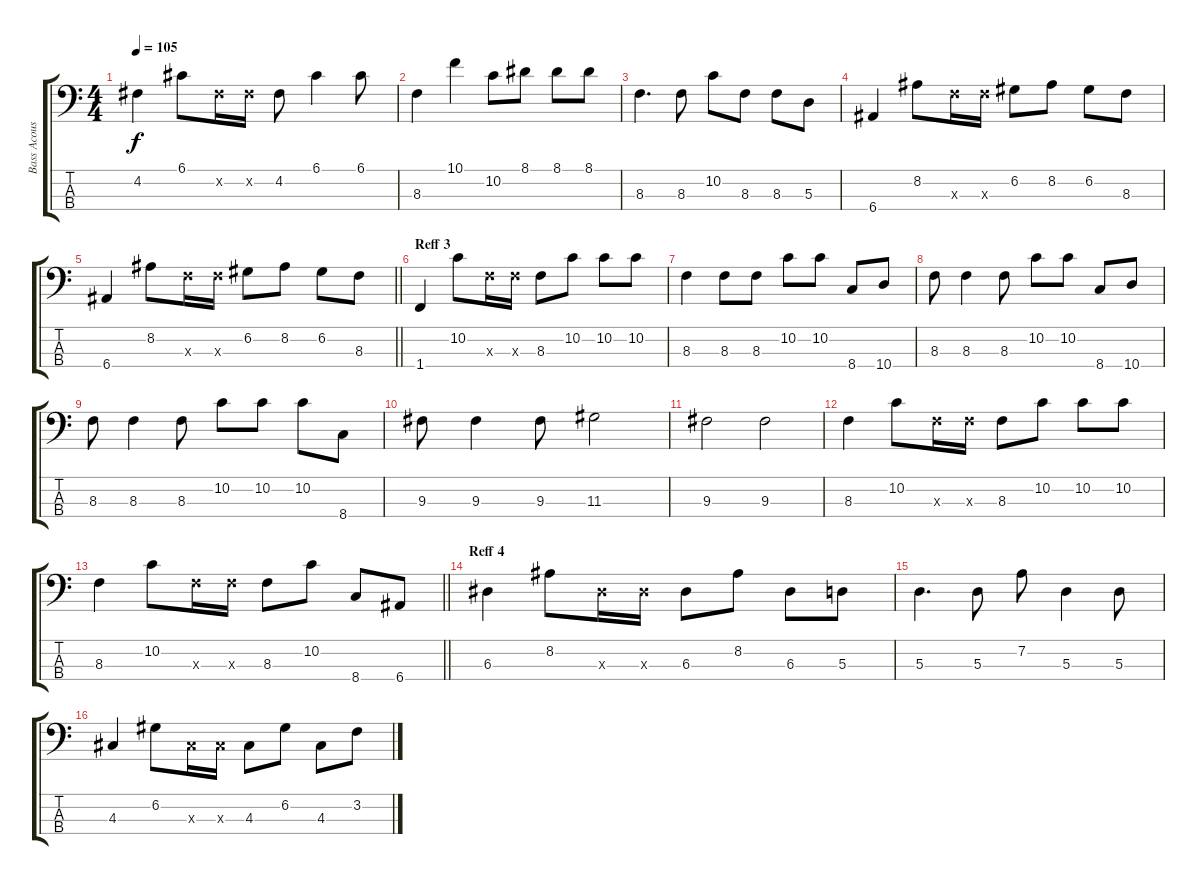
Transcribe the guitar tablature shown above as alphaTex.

\track ("Bass Acoustic" "Bass Acous") {instrument acousticbass}
\staff {score tabs}
\tuning (G2 D2 A1 E1) {hide}
\ts (4 4)
\tempo 105
\clef f4
\ks c
4.2.4{dy f} 6.1.8 4.2{x}.16 4.2{x}.16 4.2.8 6.1.4 6.1.8 |
8.3.4 10.1.4 10.2.8 8.1.8 8.1.8 8.1.8 |
8.3.4{d} 8.3.8 10.2.8 8.3.8 8.3.8 5.3.8 |
6.4.4 8.2.8 8.3{x}.16 8.3{x}.16 6.2.8 8.2.8 6.2.8 8.3.8 |
\barLineRight lightlight
6.4.4 8.2.8 8.3{x}.16 8.3{x}.16 6.2.8 8.2.8 6.2.8 8.3.8 |
\section ("" "Reff 3")
1.4.4 10.2.8 8.3{x}.16 8.3{x}.16 8.3.8 10.2.8 10.2.8 10.2.8 |
8.3.4 8.3.8 8.3.8 10.2.8 10.2.8 8.4.8 10.4.8 |
8.3.8 8.3.4 8.3.8 10.2.8 10.2.8 8.4.8 10.4.8 |
8.3.8 8.3.4 8.3.8 10.2.8 10.2.8 10.2.8 8.4.8 |
9.3.8 9.3.4 9.3.8 11.3.2 |
9.3.2 9.3.2 |
8.3.4 10.2.8 8.3{x}.16 8.3{x}.16 8.3.8 10.2.8 10.2.8 10.2.8 |
\barLineRight lightlight
8.3.4 10.2.8 8.3{x}.16 8.3{x}.16 8.3.8 10.2.8 8.4.8 6.4.8 |
\section ("" "Reff 4")
6.3.4 8.2.8 6.3{x}.16 6.3{x}.16 6.3.8 8.2.8 6.3.8 5.3.8 |
5.3.4{d} 5.3.8 7.2.8 5.3.4 5.3.8 |
4.3.4 6.2.8 4.3{x}.16 4.3{x}.16 4.3.8 6.2.8 4.3.8 3.2{ss}.8
